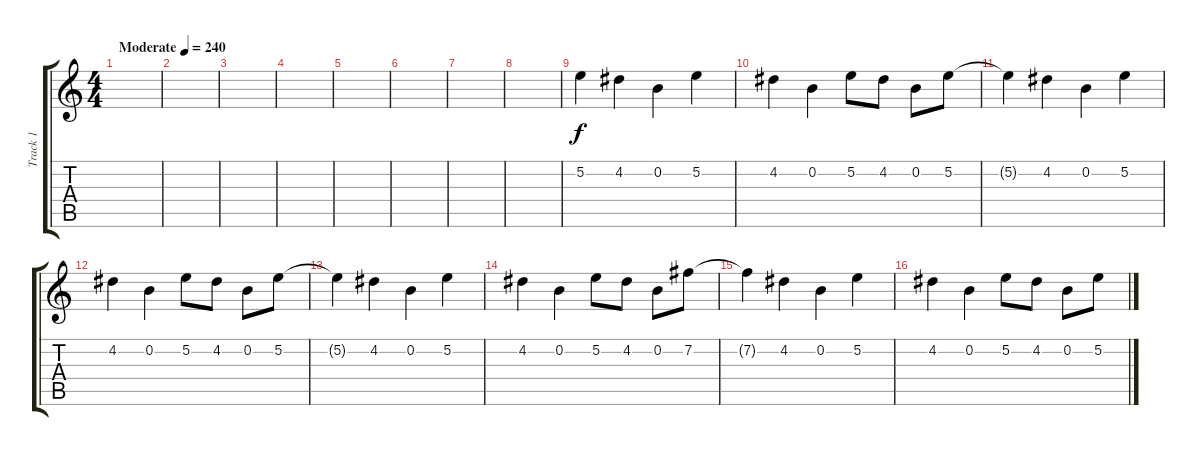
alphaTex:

\track ("Track 1" "Track 1") {instrument distortionguitar}
\staff {score tabs}
\tuning (E4 B3 G3 D3 A2 E2) {hide}
\ts (4 4)
\tempo (240 "Moderate")
\clef g2
\ks c
|
|
|
|
|
|
|
|
5.2.4 4.2.4 0.2.4 5.2.4 |
4.2.4 0.2.4 5.2.8 4.2.8 0.2.8 5.2.8 |
5.2{t}.4 4.2.4 0.2.4 5.2.4 |
4.2.4 0.2.4 5.2.8 4.2.8 0.2.8 5.2.8 |
5.2{t}.4 4.2.4 0.2.4 5.2.4 |
4.2.4 0.2.4 5.2.8 4.2.8 0.2.8 7.2.8 |
7.2{t}.4 4.2.4 0.2.4 5.2.4 |
4.2.4 0.2.4 5.2.8 4.2.8 0.2.8 5.2.8
